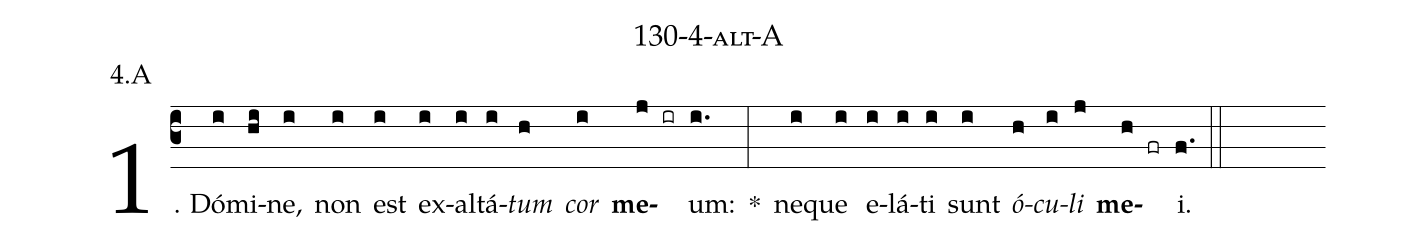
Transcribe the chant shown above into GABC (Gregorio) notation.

name: 130-4-alt-A;
annotation: 4.A;
%%
(c3)1. Dó(i)mi(hi)ne,(i) non(i) est(i) ex(i)al(i)tá(i)<i>tum</i>(h) <i>cor</i>(i) <b>me</b>(j ir)um:(i.) *(:) ne(i)que(i) e(i)lá(i)ti(i) sunt(i) <i>ó</i>(h)<i>cu</i>(i)<i>li</i>(j) <b>me</b>(h fr)i.(f.) (::)
